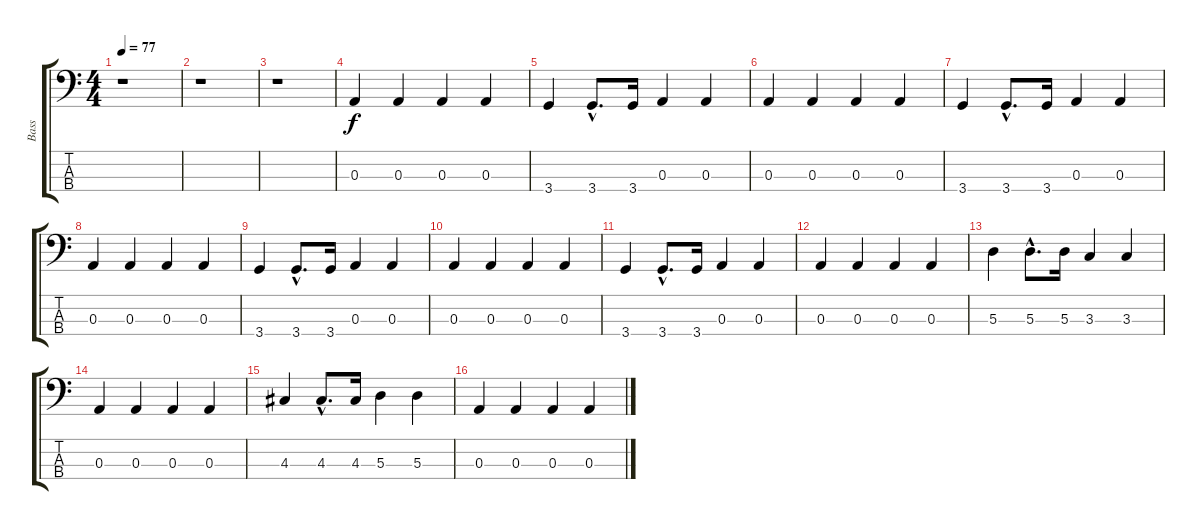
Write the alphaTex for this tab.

\track ("Bass" "Bass") {instrument acousticbass}
\staff {score tabs}
\tuning (G2 D2 A1 E1) {hide}
\ts (4 4)
\tempo 77
\clef f4
\ks c
r.1{dy f} |
r.1 |
r.1 |
0.3.4 0.3.4 0.3.4 0.3.4 |
3.4.4 3.4{hac}.8{d} 3.4.16 0.3.4 0.3.4 |
0.3.4 0.3.4 0.3.4 0.3.4 |
3.4.4 3.4{hac}.8{d} 3.4.16 0.3.4 0.3.4 |
0.3.4 0.3.4 0.3.4 0.3.4 |
3.4.4 3.4{hac}.8{d} 3.4.16 0.3.4 0.3.4 |
0.3.4 0.3.4 0.3.4 0.3.4 |
3.4.4 3.4{hac}.8{d} 3.4.16 0.3.4 0.3.4 |
0.3.4 0.3.4 0.3.4 0.3.4 |
5.3.4 5.3{hac}.8{d} 5.3.16 3.3.4 3.3.4 |
0.3.4 0.3.4 0.3.4 0.3.4 |
4.3.4 4.3{hac}.8{d} 4.3.16 5.3.4 5.3.4 |
0.3.4 0.3.4 0.3.4 0.3.4
